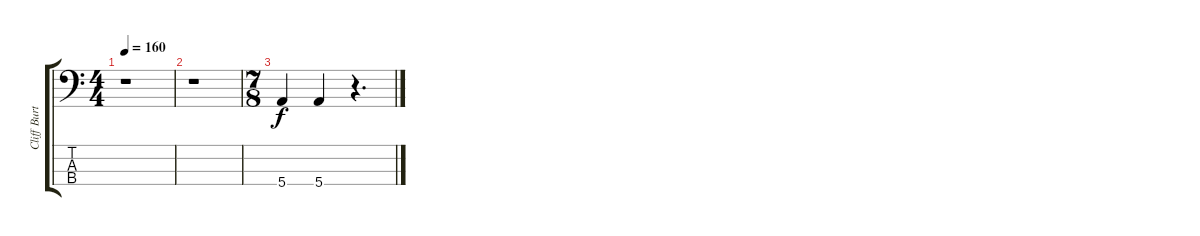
\track ("Cliff Burton" "Cliff Burt") {instrument electricbassfinger}
\staff {score tabs}
\tuning (G2 D2 A1 E1) {hide}
\ts (4 4)
\tempo 160
\clef f4
\ks c
r.1{dy f} |
r.1 |
\ts (7 8)
5.4.4 5.4.4 r.4{d}
